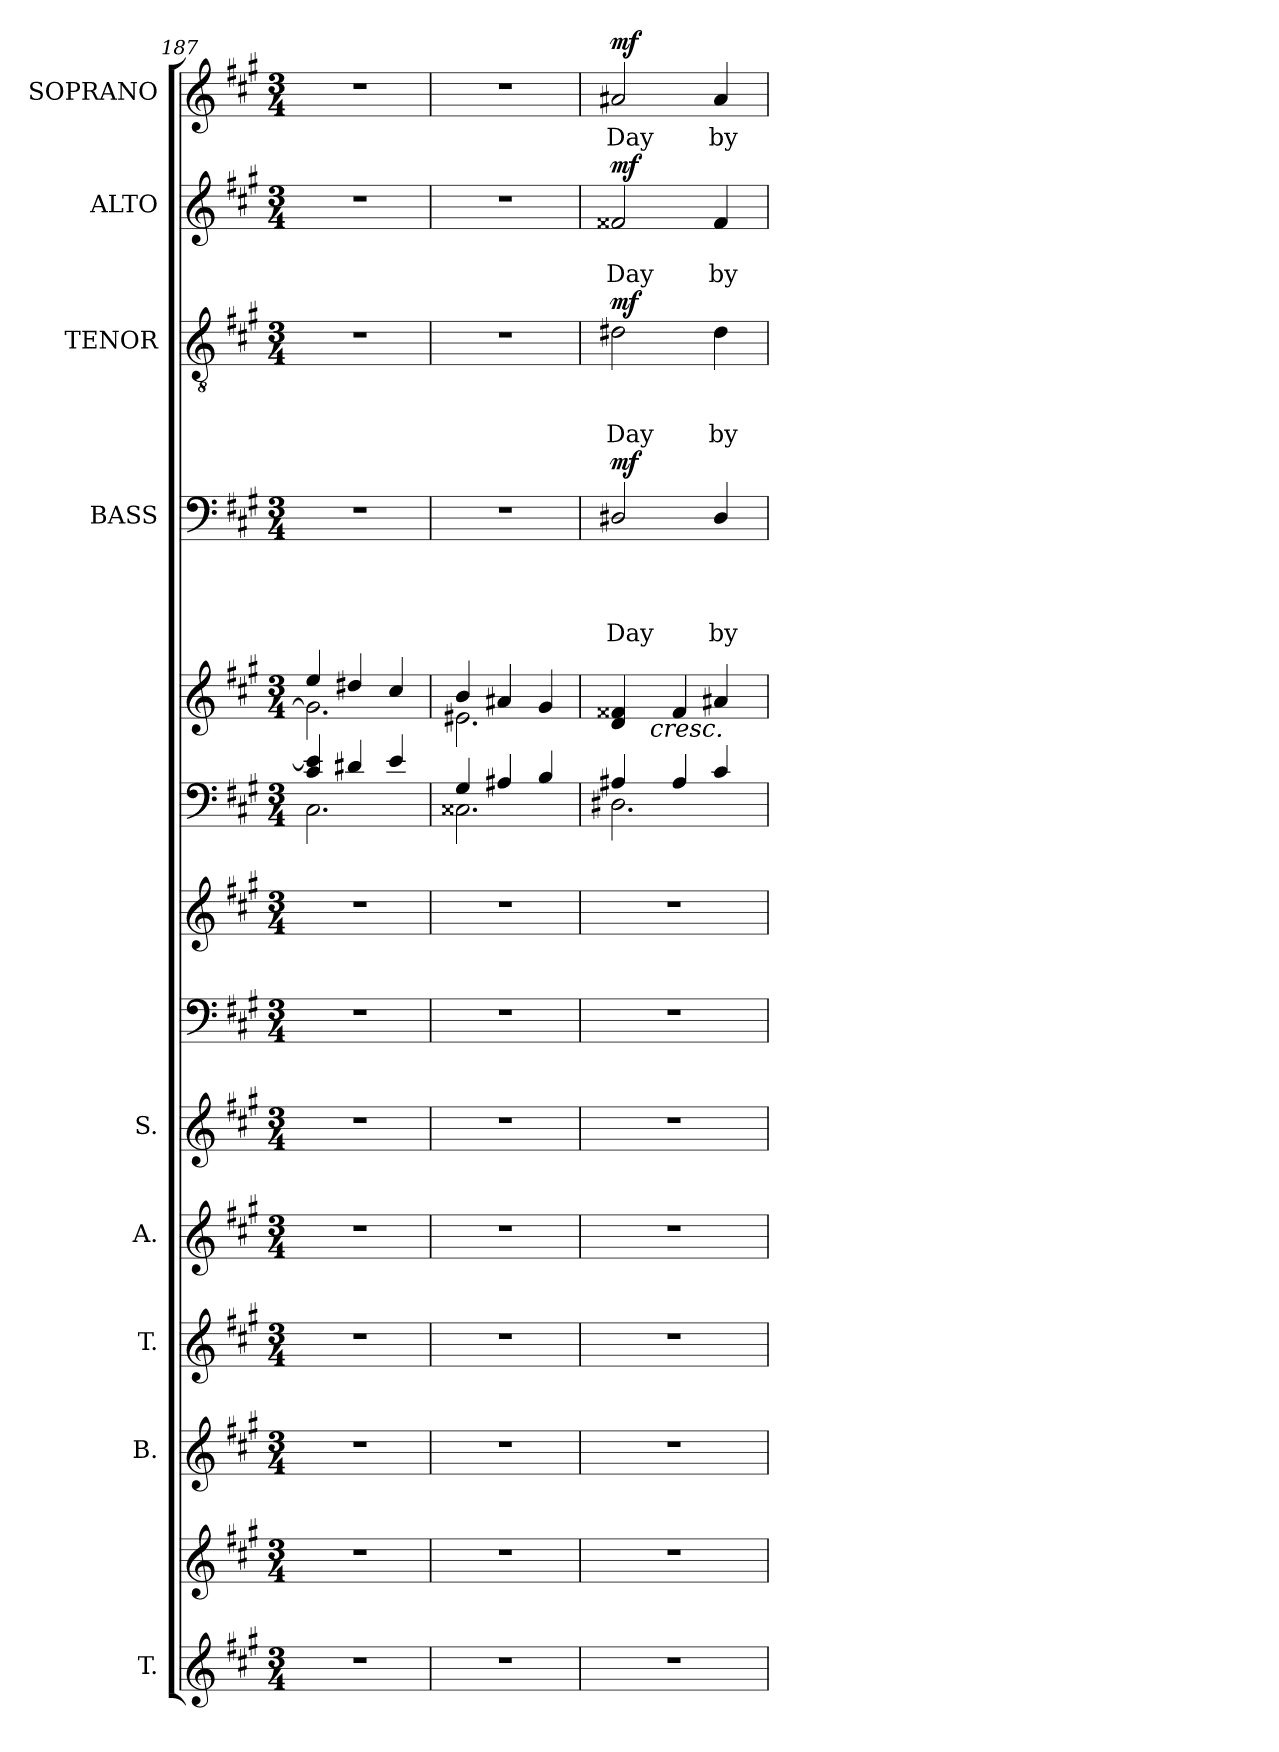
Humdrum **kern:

**kern	**kern	**kern	**kern	**kern	**kern	**kern	**kern	**kern	**kern	**kern	**text	**text	**text	**text	**dynam	**kern	**text	**text	**text	**dynam	**kern	**text	**text	**dynam	**kern	**text	**dynam
*part13	*part13	*part12	*part11	*part10	*part9	*part8	*part7	*part6	*part5	*part4	*part4	*part4	*part4	*part4	*part4	*part3	*part3	*part3	*part3	*part3	*part2	*part2	*part2	*part2	*part1	*part1	*part1
*staff14	*staff13	*staff12	*staff11	*staff10	*staff9	*staff8	*staff7	*staff6	*staff5	*staff4	*staff4	*staff4	*staff4	*staff4	*staff4	*staff3	*staff3	*staff3	*staff3	*staff3	*staff2	*staff2	*staff2	*staff2	*staff1	*staff1	*staff1
*I"T.	*	*I"B.	*I"T.	*I"A.	*I"S.	*	*	*	*	*I"BASS	*	*	*	*	*	*I"TENOR	*	*	*	*	*I"ALTO	*	*	*	*I"SOPRANO	*	*
*	*	*	*	*	*	*	*	*	*	*I'B.	*	*	*	*	*	*I'T.	*	*	*	*	*I'A.	*	*	*	*I'S.	*	*
*clefG2	*clefG2	*clefG2	*clefG2	*clefG2	*clefG2	*clefF4	*clefG2	*clefF4	*clefG2	*clefF4	*	*	*	*	*	*clefGv2	*	*	*	*	*clefG2	*	*	*	*clefG2	*	*
*k[f#c#g#]	*k[f#c#g#]	*k[f#c#g#]	*k[f#c#g#]	*k[f#c#g#]	*k[f#c#g#]	*k[f#c#g#]	*k[f#c#g#]	*k[f#c#g#]	*k[f#c#g#]	*k[f#c#g#]	*	*	*	*	*	*k[f#c#g#]	*	*	*	*	*k[f#c#g#]	*	*	*	*k[f#c#g#]	*	*
*A:	*A:	*A:	*A:	*A:	*A:	*A:	*A:	*A:	*A:	*A:	*	*	*	*	*	*A:	*	*	*	*	*A:	*	*	*	*A:	*	*
*M3/4	*M3/4	*M3/4	*M3/4	*M3/4	*M3/4	*M3/4	*M3/4	*M3/4	*M3/4	*M3/4	*	*	*	*	*	*M3/4	*	*	*	*	*M3/4	*	*	*	*M3/4	*	*
=187	=187	=187	=187	=187	=187	=187	=187	=187	=187	=187	=187	=187	=187	=187	=187	=187	=187	=187	=187	=187	=187	=187	=187	=187	=187	=187	=187
*	*	*	*	*	*	*	*	*^	*^	*	*	*	*	*	*	*	*	*	*	*	*	*	*	*	*	*	*
2.r	2.r	2.r	2.r	2.r	2.r	2.r	2.r	4c#/ 4e/]	2.C#\	4ee/	2.g#\]	2.r	.	.	.	.	.	2.r	.	.	.	.	2.r	.	.	.	2.r	.	.
.	.	.	.	.	.	.	.	4d#X/	.	4dd#X/	.	.	.	.	.	.	.	.	.	.	.	.	.	.	.	.	.	.	.
.	.	.	.	.	.	.	.	4e/	.	4cc#/	.	.	.	.	.	.	.	.	.	.	.	.	.	.	.	.	.	.	.
=188	=188	=188	=188	=188	=188	=188	=188	=188	=188	=188	=188	=188	=188	=188	=188	=188	=188	=188	=188	=188	=188	=188	=188	=188	=188	=188	=188	=188	=188
2.r	2.r	2.r	2.r	2.r	2.r	2.r	2.r	4G#/	2.C##X\	4b/	2.e#X\	2.r	.	.	.	.	.	2.r	.	.	.	.	2.r	.	.	.	2.r	.	.
.	.	.	.	.	.	.	.	4A#X/	.	4a#X/	.	.	.	.	.	.	.	.	.	.	.	.	.	.	.	.	.	.	.
.	.	.	.	.	.	.	.	4B/	.	4g#/	.	.	.	.	.	.	.	.	.	.	.	.	.	.	.	.	.	.	.
!!LO:PB:g=z
=189	=189	=189	=189	=189	=189	=189	=189	=189	=189	=189	=189	=189	=189	=189	=189	=189	=189	=189	=189	=189	=189	=189	=189	=189	=189	=189	=189	=189	=189
!	!	!	!	!	!	!	!	!	!	!	!	!	!	!	!	!LO:LY:b	!LO:DY:a	!	!	!	!LO:LY:b	!LO:DY:a	!	!	!LO:LY:b	!LO:DY:a	!	!LO:LY:b	!LO:DY:a
2.r	2.r	2.r	2.r	2.r	2.r	2.r	2.r	4A#X/	2.D#X\	4d/ 4f##X/	8ryy	2D#X/	.	.	.	Day	mf	2d#X\	.	.	Day	mf	2f##X/	.	Day	mf	2a#X/	Day	mf
.	.	.	.	.	.	.	.	.	.	.	32ryy	.	.	.	.	.	.	.	.	.	.	.	.	.	.	.	.	.	.
!	!	!	!	!	!	!	!	!	!	!	!LO:TX:b:i:t=cresc.	!	!	!	!	!	!	!	!	!	!	!	!	!	!	!	!	!	!
.	.	.	.	.	.	.	.	.	.	.	2ryy	.	.	.	.	.	.	.	.	.	.	.	.	.	.	.	.	.	.
.	.	.	.	.	.	.	.	4A#/	.	4f##/	.	.	.	.	.	.	.	.	.	.	.	.	.	.	.	.	.	.	.
!	!	!	!	!	!	!	!	!	!	!	!	!	!	!	!	!LO:LY:b	!	!	!	!	!LO:LY:b	!	!	!	!LO:LY:b	!	!	!LO:LY:b	!
.	.	.	.	.	.	.	.	4c#/	.	4a#X/	.	4D#/	.	.	.	by	.	4d#\	.	.	by	.	4f##/	.	by	.	4a#/	by	.
.	.	.	.	.	.	.	.	.	.	.	16.ryy	.	.	.	.	.	.	.	.	.	.	.	.	.	.	.	.	.	.
*	*	*	*	*	*	*	*	*v	*v	*	*	*	*	*	*	*	*	*	*	*	*	*	*	*	*	*	*	*	*
*	*	*	*	*	*	*	*	*	*v	*v	*	*	*	*	*	*	*	*	*	*	*	*	*	*	*	*	*	*
=	=	=	=	=	=	=	=	=	=	=	=	=	=	=	=	=	=	=	=	=	=	=	=	=	=	=	=
*-	*-	*-	*-	*-	*-	*-	*-	*-	*-	*-	*-	*-	*-	*-	*-	*-	*-	*-	*-	*-	*-	*-	*-	*-	*-	*-	*-
